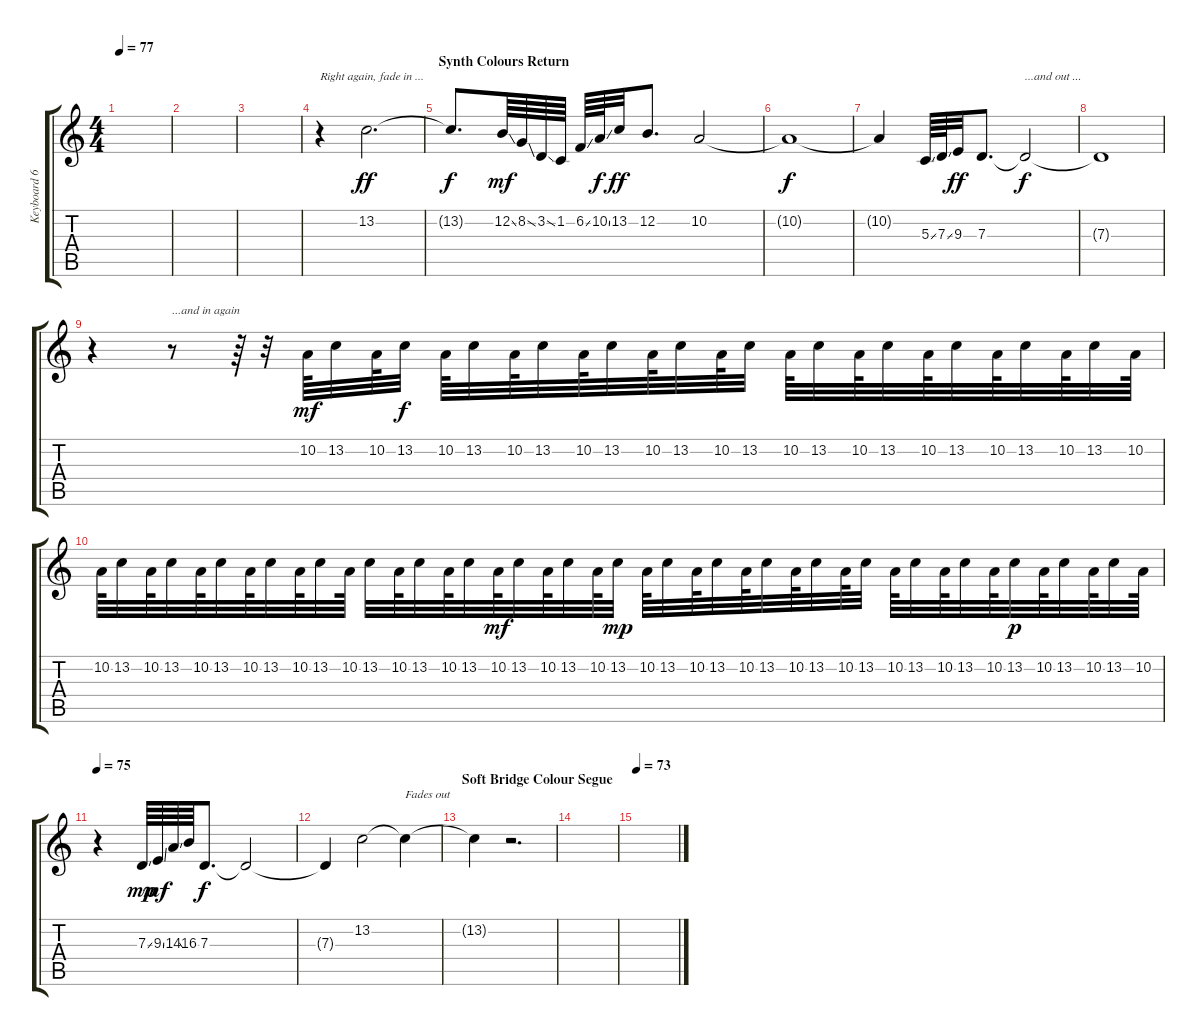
\track ("Keyboard 6 RC" "Keyboard 6") {instrument lead2sawtooth}
\staff {score tabs}
\tuning (E4 B3 G3 D3 A2 E2) {hide}
\ts (4 4)
\tempo 77
\clef g2
\ks c
|
|
|
r.4{txt "Right again, fade in ..." volume 0 balance 16} 13.2.2{d dy ff volume 10} |
\section ("" "Synth Colours Return")
13.2{t}.8{d dy f} 12.2{ss}.64{dy mf} 8.2{ss}.64 3.2{ss}.64 1.2.64 6.2{ss}.64 10.2{ss}.64{dy f} 13.2.32{dy ff} 12.2.8{d} 10.2.2 |
10.2{t}.1{dy f} |
10.2{t}.4 5.3{ss}.64 7.3{ss}.64 9.3.32{dy ff} 7.3.8{d} 7.3{t}.2{txt "...and out ..." dy f volume 3} |
7.3{t}.1 |
r.4 r.8{txt "...and in again" volume 10} r.64 r.32 10.2.64{dy mf} 13.2.32 10.2.64 13.2.32{dy f} 10.2.64 13.2.32 10.2.64 13.2.32 10.2.64 13.2.32 10.2.64 13.2.32 10.2.64 13.2.32 10.2.64 13.2.32 10.2.64 13.2.32 10.2.64 13.2.32 10.2.64 13.2.32 10.2.64 13.2.32 10.2.64 |
10.2.64 13.2.32 10.2.64 13.2.32 10.2.64 13.2.32 10.2.64 13.2.32 10.2.64 13.2.32 10.2.64 13.2.32 10.2.64 13.2.32 10.2.64 13.2.32 10.2.64{dy mf} 13.2.32 10.2.64 13.2.32 10.2.64 13.2.32{dy mp} 10.2.64 13.2.32 10.2.64 13.2.32 10.2.64 13.2.32 10.2.64 13.2.32 10.2.64 13.2.32 10.2.64 13.2.32 10.2.64 13.2.32 10.2.64 13.2.32{dy p} 10.2.64 13.2.32 10.2.64 13.2.32 10.2.64 |
\tempo 75
r.4 7.3{ss}.64{dy mp volume 8} 9.3{ss}.64{dy mf} 14.3{ss}.64 16.3.64 7.3.8{d dy f} 7.3{t}.2 |
7.3{t}.4 13.2.2 13.2{t}.4{txt "Fades out" volume 0} |
\section ("" "Soft Bridge Colour Segue")
13.2{t}.4 r.2{d} |
|
\tempo 73
